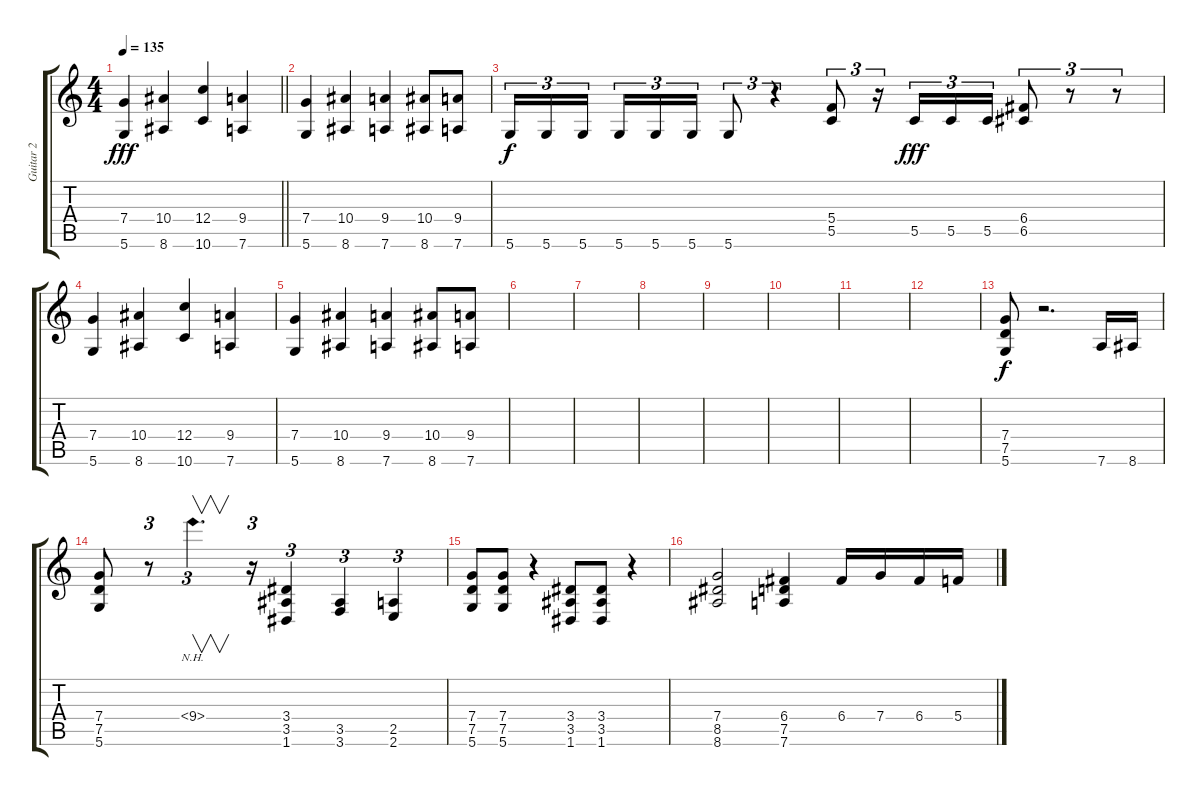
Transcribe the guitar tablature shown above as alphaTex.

\track ("Guitar 2" "Guitar 2") {instrument distortionguitar}
\staff {score tabs}
\tuning (D4 A3 F3 C3 G2 D2) {hide}
\ts (4 4)
\tempo 135
\clef g2
\barLineRight lightlight
\ks c
(7.4 5.6).4{dy fff} (10.4 8.6).4 (12.4 10.6).4 (9.4 7.6).4 |
(7.4 5.6).4 (10.4 8.6).4 (9.4 7.6).4 (10.4 8.6).8 (9.4 7.6).8 |
5.6.16{tu (3 2) dy f} 5.6.16{tu (3 2)} 5.6.16{tu (3 2) beam splitsecondary} 5.6.16{tu (3 2)} 5.6.16{tu (3 2)} 5.6.16{tu (3 2)} 5.6.8{tu (3 2)} r.4{tu (3 2)} (5.4 5.5).8{tu (3 2)} r.16{tu (3 2)} 5.5.16{tu (3 2) dy fff} 5.5.16{tu (3 2)} 5.5.16{tu (3 2)} (6.4 6.5).8{tu (3 2)} r.8{tu (3 2)} r.8{tu (3 2)} |
(7.4 5.6).4 (10.4 8.6).4 (12.4 10.6).4 (9.4 7.6).4 |
(7.4 5.6).4 (10.4 8.6).4 (9.4 7.6).4 (10.4 8.6).8 (9.4 7.6).8 |
|
|
|
|
|
|
|
(7.4 7.5 5.6).8{dy f} r.2{d} 7.6.16 8.6.16 |
(7.4 7.5 5.6).8 r.8{tu (3 2)} 9.4{nh}.4{v d tu (3 2)} r.16{tu (3 2)} (3.4 3.5 1.6).4{tu (3 2)} (3.5 3.6).4{tu (3 2)} (2.5 2.6).4{tu (3 2)} |
(7.4 7.5 5.6).8 (7.4 7.5 5.6).8 r.4 (3.4 3.5 1.6).8 (3.4 3.5 1.6).8 r.4 |
(7.4 8.5 8.6).2 (6.4 7.5 7.6).4 6.4.16 7.4.16 6.4.16 5.4.16
